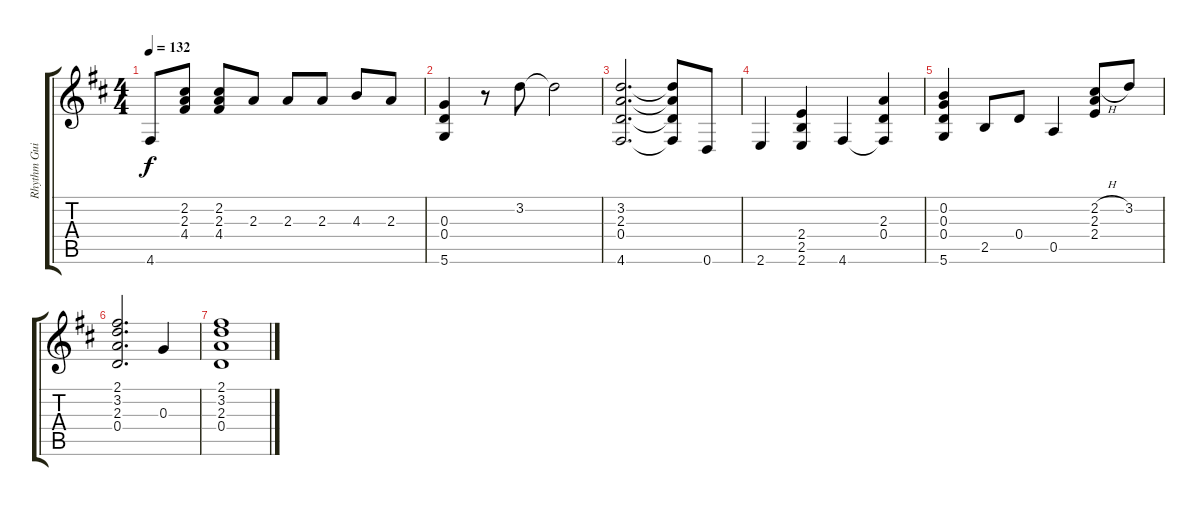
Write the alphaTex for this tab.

\track ("Rhythm Guitar" "Rhythm Gui") {instrument distortionguitar}
\staff {score tabs}
\tuning (E4 B3 G3 D3 A2 D2) {hide}
\ts (4 4)
\tempo 132
\clef g2
\ks d
4.6{t}.8{dy f} (2.2 2.3 4.4).8 (2.2 2.3 4.4).8 2.3.8 2.3.8 2.3.8 4.3.8 2.3.8 |
(0.3 0.4 5.6).4 r.8 3.2.8 3.2{t}.2 |
(3.2 2.3 0.4 4.6).2{d} (3.2{t} 2.3{t} 0.4{t} 4.6{t}).8 0.6.8 |
2.6.4 (2.4 2.5 2.6).4 4.6.4 (2.3 0.4 4.6{t}).4 |
(0.2 0.3 0.4 5.6).4 2.5.8 0.4.8 0.5.4 (2.2{h} 2.3 2.4).8 3.2.8 |
(2.1 3.2 2.3 0.4).2{d} 0.3.4 |
(2.1 3.2 2.3 0.4).1
